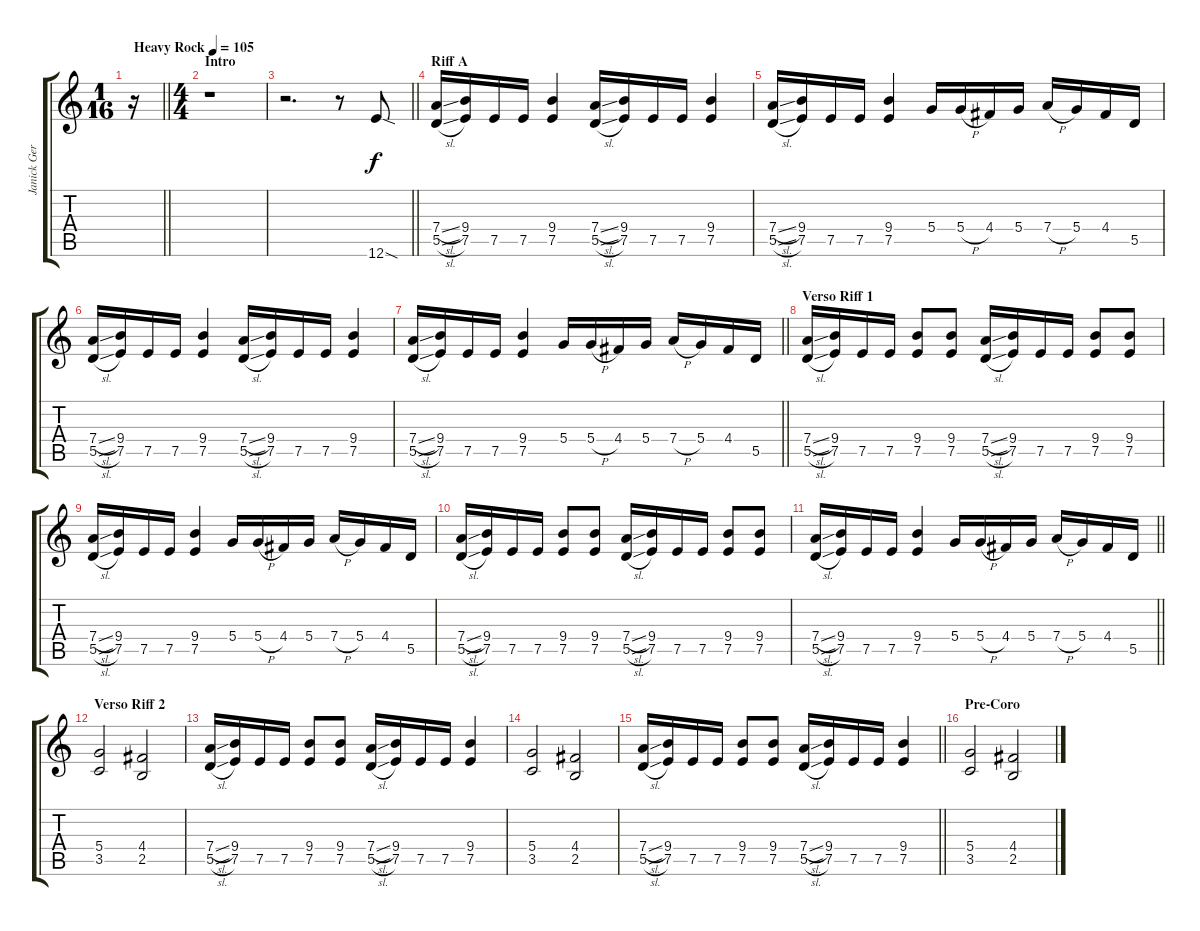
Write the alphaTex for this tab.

\track ("Janick Gers" "Janick Ger") {instrument distortionguitar}
\staff {score tabs}
\tuning (E4 B3 G3 D3 A2 E2) {hide}
\ts (1 16)
\tempo (105 "Heavy Rock")
\clef g2
\barLineRight lightlight
\ks c
r.16{dy f instrument distortionguitar} |
\ts (4 4)
\section ("" "Intro")
r.1 |
\barLineRight lightlight
r.2{d} r.8 12.6{sod}.8 |
\section ("" "Riff A")
(7.4{sl} 5.5{sl}).16 (9.4 7.5).16 7.5.16 7.5.16 (9.4 7.5).4 (7.4{sl} 5.5{sl}).16 (9.4 7.5).16 7.5.16 7.5.16 (9.4 7.5).4 |
(7.4{sl} 5.5{sl}).16 (9.4 7.5).16 7.5.16 7.5.16 (9.4 7.5).4 5.4.16 5.4{h}.16 4.4.16 5.4.16 7.4{h}.16 5.4.16 4.4.16 5.5.16 |
(7.4{sl} 5.5{sl}).16 (9.4 7.5).16 7.5.16 7.5.16 (9.4 7.5).4 (7.4{sl} 5.5{sl}).16 (9.4 7.5).16 7.5.16 7.5.16 (9.4 7.5).4 |
\barLineRight lightlight
(7.4{sl} 5.5{sl}).16 (9.4 7.5).16 7.5.16 7.5.16 (9.4 7.5).4 5.4.16 5.4{h}.16 4.4.16 5.4.16 7.4{h}.16 5.4.16 4.4.16 5.5.16 |
\section ("" "Verso Riff 1")
(7.4{sl} 5.5{sl}).16 (9.4 7.5).16 7.5.16 7.5.16 (9.4 7.5).8 (9.4 7.5).8 (7.4{sl} 5.5{sl}).16 (9.4 7.5).16 7.5.16 7.5.16 (9.4 7.5).8 (9.4 7.5).8 |
(7.4{sl} 5.5{sl}).16 (9.4 7.5).16 7.5.16 7.5.16 (9.4 7.5).4 5.4.16 5.4{h}.16 4.4.16 5.4.16 7.4{h}.16 5.4.16 4.4.16 5.5.16 |
(7.4{sl} 5.5{sl}).16 (9.4 7.5).16 7.5.16 7.5.16 (9.4 7.5).8 (9.4 7.5).8 (7.4{sl} 5.5{sl}).16 (9.4 7.5).16 7.5.16 7.5.16 (9.4 7.5).8 (9.4 7.5).8 |
\barLineRight lightlight
(7.4{sl} 5.5{sl}).16 (9.4 7.5).16 7.5.16 7.5.16 (9.4 7.5).4 5.4.16 5.4{h}.16 4.4.16 5.4.16 7.4{h}.16 5.4.16 4.4.16 5.5.16 |
\section ("" "Verso Riff 2")
(5.4 3.5).2 (4.4 2.5).2 |
(7.4{sl} 5.5{sl}).16 (9.4 7.5).16 7.5.16 7.5.16 (9.4 7.5).8 (9.4 7.5).8 (7.4{sl} 5.5{sl}).16 (9.4 7.5).16 7.5.16 7.5.16 (9.4 7.5).4 |
(5.4 3.5).2 (4.4 2.5).2 |
\barLineRight lightlight
(7.4{sl} 5.5{sl}).16 (9.4 7.5).16 7.5.16 7.5.16 (9.4 7.5).8 (9.4 7.5).8 (7.4{sl} 5.5{sl}).16 (9.4 7.5).16 7.5.16 7.5.16 (9.4 7.5).4 |
\section ("" "Pre-Coro")
(5.4 3.5).2 (4.4 2.5).2
